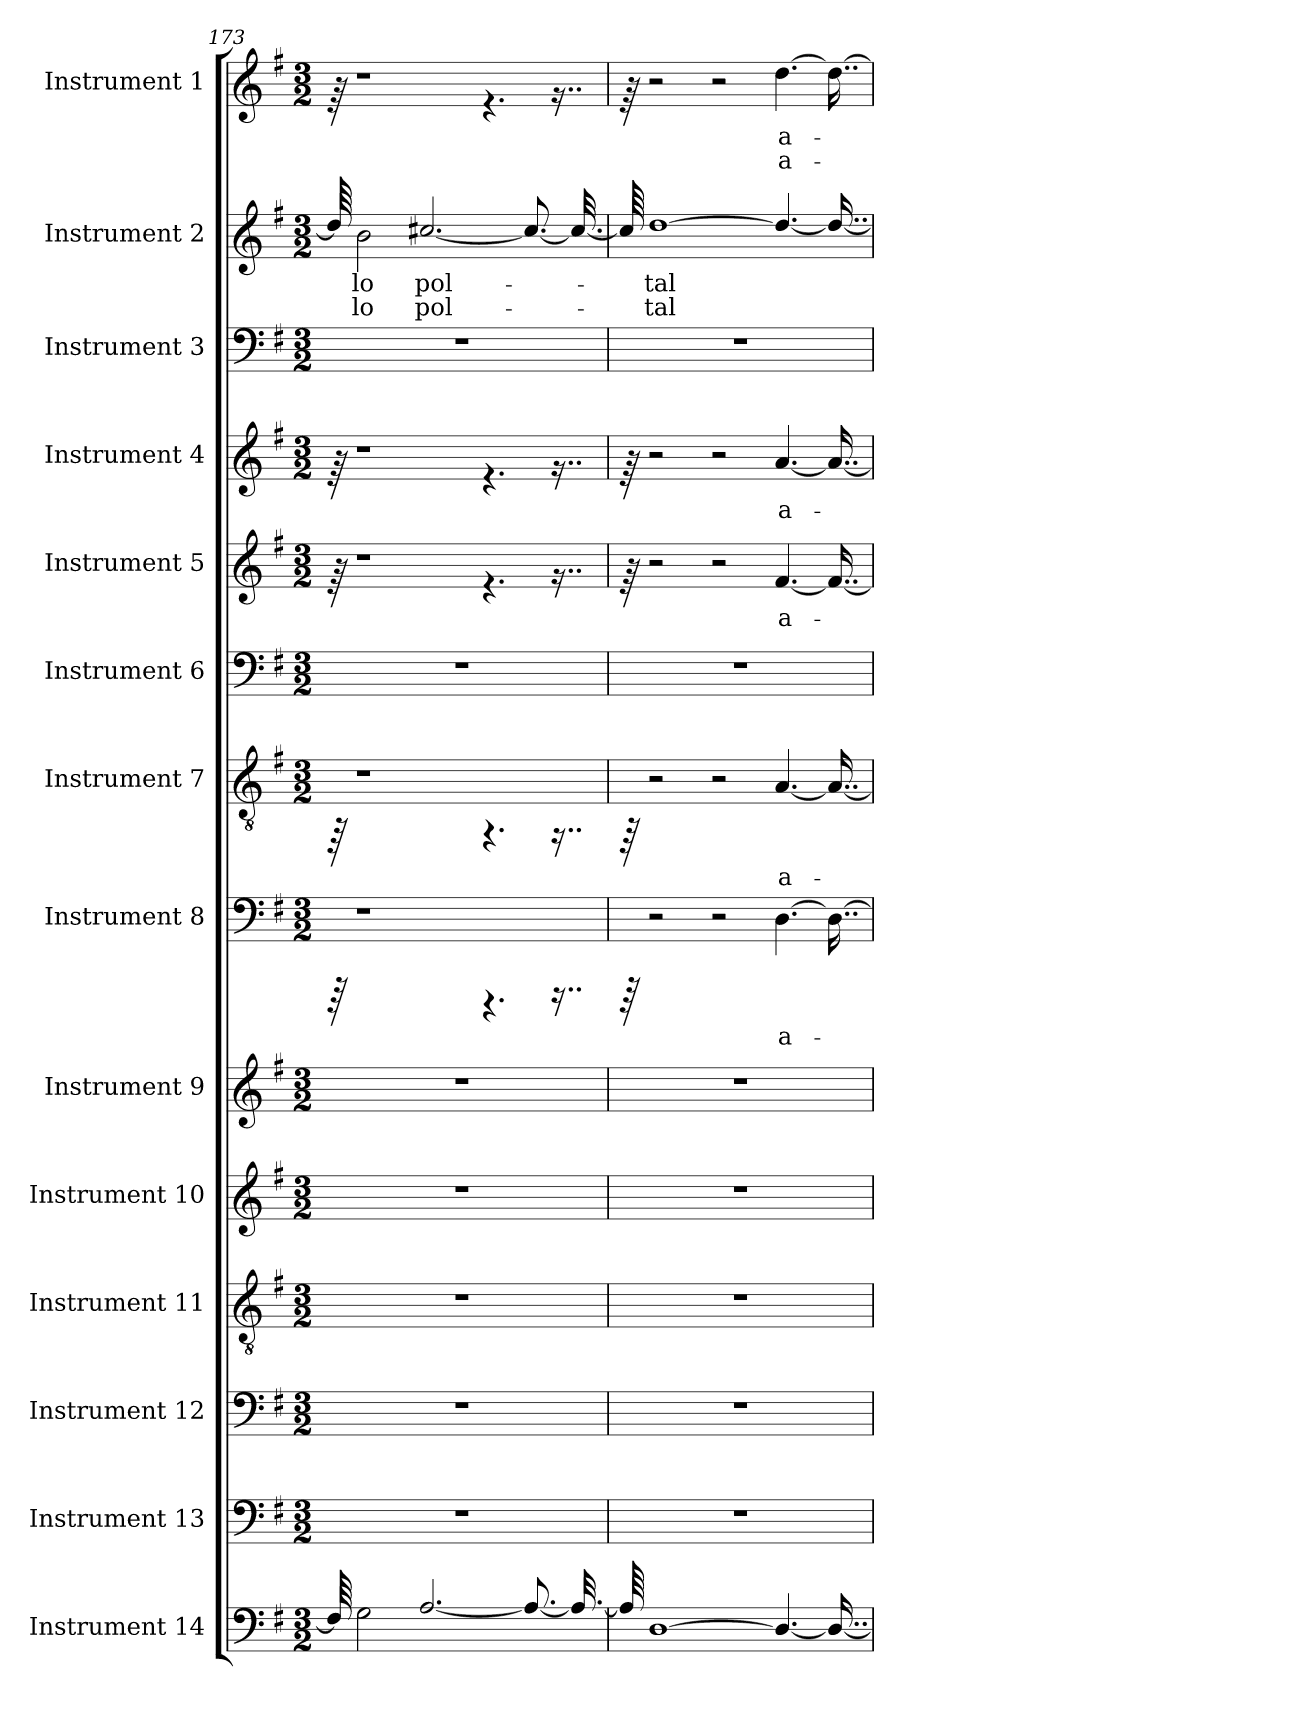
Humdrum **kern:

**kern	**kern	**kern	**kern	**kern	**kern	**kern	**text	**kern	**text	**kern	**kern	**text	**kern	**text	**kern	**kern	**text	**text	**kern	**text	**text
*part14	*part13	*part12	*part11	*part10	*part9	*part8	*part8	*part7	*part7	*part6	*part5	*part5	*part4	*part4	*part3	*part2	*part2	*part2	*part1	*part1	*part1
*staff14	*staff13	*staff12	*staff11	*staff10	*staff9	*staff8	*staff8	*staff7	*staff7	*staff6	*staff5	*staff5	*staff4	*staff4	*staff3	*staff2	*staff2	*staff2	*staff1	*staff1	*staff1
*I"Instrument 14	*I"Instrument 13	*I"Instrument 12	*I"Instrument 11	*I"Instrument 10	*I"Instrument 9	*I"Instrument 8	*	*I"Instrument 7	*	*I"Instrument 6	*I"Instrument 5	*	*I"Instrument 4	*	*I"Instrument 3	*I"Instrument 2	*	*	*I"Instrument 1	*	*
*clefF4	*clefF4	*clefF4	*clefGv2	*clefG2	*clefG2	*clefF4	*	*clefGv2	*	*clefF4	*clefG2	*	*clefG2	*	*clefF4	*clefG2	*	*	*clefG2	*	*
*k[f#]	*k[f#]	*k[f#]	*k[f#]	*k[f#]	*k[f#]	*k[f#]	*	*k[f#]	*	*k[f#]	*k[f#]	*	*k[f#]	*	*k[f#]	*k[f#]	*	*	*k[f#]	*	*
*G:	*G:	*G:	*G:	*G:	*G:	*G:	*	*G:	*	*G:	*G:	*	*G:	*	*G:	*G:	*	*	*G:	*	*
*M3/2	*M3/2	*M3/2	*M3/2	*M3/2	*M3/2	*M3/2	*	*M3/2	*	*M3/2	*M3/2	*	*M3/2	*	*M3/2	*M3/2	*	*	*M3/2	*	*
=173	=173	=173	=173	=173	=173	=173	=173	=173	=173	=173	=173	=173	=173	=173	=173	=173	=173	=173	=173	=173	=173
64F/]	1.r	1.r	1.r	1.r	1.r	64rCCC	.	64rFF	.	1.r	64rf	.	64rf	.	1.r	64dd/]	.	.	64rf	.	.
!	!	!	!	!	!	!	!	!	!	!	!	!	!	!	!	!	!LO:LY:b:rj	!LO:LY:b:rj	!	!	!
2G\	.	.	.	.	.	1r	.	1r	.	.	1r	.	1r	.	.	2b\	lo	lo	1r	.	.
!	!	!	!	!	!	!	!	!	!	!	!	!	!	!	!	!	!LO:LY:b:rj	!LO:LY:b:rj	!	!	!
[<2.A/	.	.	.	.	.	.	.	.	.	.	.	.	.	.	.	[<2.cc#X/	pol-	-pol-	.	.	.
.	.	.	.	.	.	4.rCCC	.	4.rFF	.	.	4.rf	.	4.rf	.	.	.	.	.	4.rf	.	.
8.A/_<	.	.	.	.	.	.	.	.	.	.	.	.	.	.	.	8.cc#/_<	.	.	.	.	.
.	.	.	.	.	.	16..rCCC	.	16..rFF	.	.	16..rf	.	16..rf	.	.	.	.	.	16..rf	.	.
32.A/_<	.	.	.	.	.	.	.	.	.	.	.	.	.	.	.	32.cc#/_<	.	.	.	.	.
=174	=174	=174	=174	=174	=174	=174	=174	=174	=174	=174	=174	=174	=174	=174	=174	=174	=174	=174	=174	=174	=174
64A/]	1.r	1.r	1.r	1.r	1.r	64rCCC	.	64rFF	.	1.r	64rf	.	64rf	.	1.r	64cc#/]	.	.	64rf	.	.
!	!	!	!	!	!	!	!	!	!	!	!	!	!	!	!	!	!LO:LY:b:rj	!LO:LY:b:rj	!	!	!
[<1D	.	.	.	.	.	2r	.	2r	.	.	2r	.	2r	.	.	[<1dd	-tal	tal	2r	.	.
.	.	.	.	.	.	2r	.	2r	.	.	2r	.	2r	.	.	.	.	.	2r	.	.
!	!	!	!	!	!	!	!LO:LY:b:rj	!	!LO:LY:b:rj	!	!	!LO:LY:b:rj	!	!LO:LY:b:rj	!	!	!	!	!	!LO:LY:b:cj	!LO:LY:b:cj
4.D/_<	.	.	.	.	.	[>4.D\	a-	[<4.A/	a-	.	[<4.f#/	a-	[<4.a/	a-	.	4.dd/_<	.	.	[>4.dd\	a-	-a-
16..D/_<	.	.	.	.	.	16..D\_>	.	16..A/_<	.	.	16..f#/_<	.	16..a/_<	.	.	16..dd/_<	.	.	16..dd\_>	.	.
=	=	=	=	=	=	=	=	=	=	=	=	=	=	=	=	=	=	=	=	=	=
*-	*-	*-	*-	*-	*-	*-	*-	*-	*-	*-	*-	*-	*-	*-	*-	*-	*-	*-	*-	*-	*-
